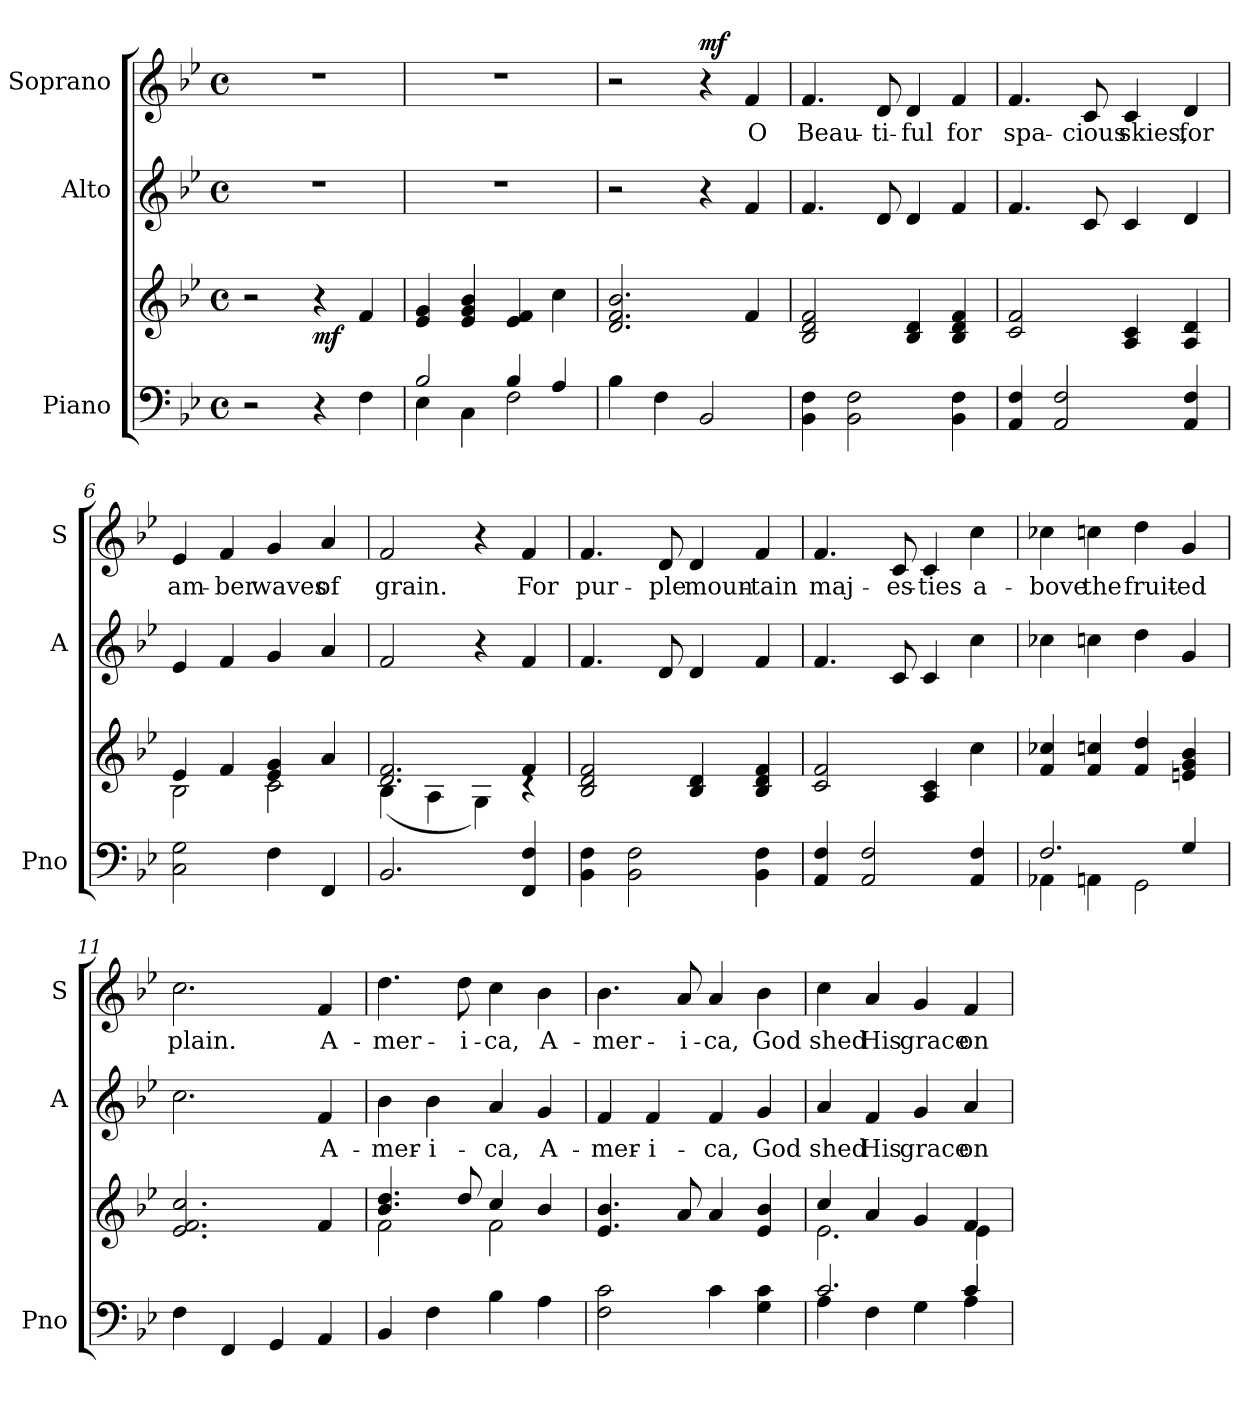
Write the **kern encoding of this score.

**kern	**kern	**dynam	**kern	**text	**kern	**text	**dynam
*part3	*part3	*part3	*part2	*part2	*part1	*part1	*part1
*staff4	*staff3	*staff3/4	*staff2	*staff2	*staff1	*staff1	*staff1
*I"Piano	*	*	*I"Alto	*	*I"Soprano	*	*
*I'Pno	*	*	*I'A	*	*I'S	*	*
*clefF4	*clefG2	*	*clefG2	*	*clefG2	*	*
*k[b-e-]	*k[b-e-]	*	*k[b-e-]	*	*k[b-e-]	*	*
*B-:	*B-:	*	*B-:	*	*B-:	*	*
*M4/4	*M4/4	*	*M4/4	*	*M4/4	*	*
*met(c)	*met(c)	*	*met(c)	*	*met(c)	*	*
=1	=1	=1	=1	=1	=1	=1	=1
2r	2r	.	1r	.	1r	.	.
!	!	!LO:DY:b	!	!	!	!	!
4r	4r	mf	.	.	.	.	.
4F\	4f/	.	.	.	.	.	.
=2	=2	=2	=2	=2	=2	=2	=2
*^	*	*	*	*	*	*	*
2B-/	4E-\	4e-/ 4g/	.	1r	.	1r	.	.
.	4C\	4e-/ 4g/ 4b-/	.	.	.	.	.	.
4B-/	2F\	4e-/ 4f/	.	.	.	.	.	.
4A/	.	4cc\	.	.	.	.	.	.
*v	*v	*	*	*	*	*	*	*
=3	=3	=3	=3	=3	=3	=3	=3
4B-\	2.d/ 2.f/ 2.b-/	.	2r	.	2r	.	.
4F\	.	.	.	.	.	.	.
!	!	!	!	!	!	!	!LO:DY:b
2BB-/	.	.	4r	.	4r	.	mf
!	!	!	!	!	!	!LO:LY:b	!
.	4f/	.	4f/	.	4f/	O	.
=4	=4	=4	=4	=4	=4	=4	=4
!	!	!	!	!	!	!LO:LY:b	!
4BB-\ 4F\	2B-/ 2d/ 2f/	.	4.f/	.	4.f/	Beau-	.
2BB-\ 2F\	.	.	.	.	.	.	.
!	!	!	!	!	!	!LO:LY:b	!
.	.	.	8d/	.	8d/	-ti-	.
!	!	!	!	!	!	!LO:LY:b	!
.	4B-/ 4d/	.	4d/	.	4d/	-ful	.
!	!	!	!	!	!	!LO:LY:b	!
4BB-\ 4F\	4B-/ 4d/ 4f/	.	4f/	.	4f/	for	.
=5	=5	=5	=5	=5	=5	=5	=5
!	!	!	!	!	!	!LO:LY:b	!
4AA/ 4F/	2c/ 2f/	.	4.f/	.	4.f/	spa-	.
2AA/ 2F/	.	.	.	.	.	.	.
!	!	!	!	!	!	!LO:LY:b	!
.	.	.	8c/	.	8c/	-cious	.
!	!	!	!	!	!	!LO:LY:b	!
.	4A/ 4c/	.	4c/	.	4c/	skies,	.
!	!	!	!	!	!	!LO:LY:b	!
4AA/ 4F/	4A/ 4d/	.	4d/	.	4d/	for	.
=6	=6	=6	=6	=6	=6	=6	=6
*	*^	*	*	*	*	*	*
!	!	!	!	!	!	!	!LO:LY:b	!
2C\ 2G\	4e-/	2B-\	.	4e-/	.	4e-/	am-	.
!	!	!	!	!	!	!	!LO:LY:b	!
.	4f/	.	.	4f/	.	4f/	-ber	.
!	!	!	!	!	!	!	!LO:LY:b	!
4F\	4e-/ 4g/	2c\	.	4g/	.	4g/	waves	.
!	!	!	!	!	!	!	!LO:LY:b	!
4FF/	4a/	.	.	4a/	.	4a/	of	.
=7	=7	=7	=7	=7	=7	=7	=7	=7
!	!	!	!	!	!	!	!LO:LY:b	!
2.BB-/	2.d/ 2.f/	(<4B-\	.	2f/	.	2f/	grain.	.
.	.	4A\	.	.	.	.	.	.
.	.	4G\)	.	4r	.	4r	.	.
!	!	!	!	!	!	!	!LO:LY:b	!
4FF/ 4F/	4f/	4rc	.	4f/	.	4f/	For	.
!!LO:LB:g=z
=8	=8	=8	=8	=8	=8	=8	=8	=8
!	!	!	!	!	!	!	!LO:LY:b	!
*	*v	*v	*	*	*	*	*	*
4BB-\ 4F\	2B-/ 2d/ 2f/	.	4.f/	.	4.f/	pur-	.
2BB-\ 2F\	.	.	.	.	.	.	.
!	!	!	!	!	!	!LO:LY:b	!
.	.	.	8d/	.	8d/	-ple	.
!	!	!	!	!	!	!LO:LY:b	!
.	4B-/ 4d/	.	4d/	.	4d/	moun-	.
!	!	!	!	!	!	!LO:LY:b	!
4BB-\ 4F\	4B-/ 4d/ 4f/	.	4f/	.	4f/	-tain	.
=9	=9	=9	=9	=9	=9	=9	=9
!	!	!	!	!	!	!LO:LY:b	!
4AA/ 4F/	2c/ 2f/	.	4.f/	.	4.f/	maj-	.
2AA/ 2F/	.	.	.	.	.	.	.
!	!	!	!	!	!	!LO:LY:b	!
.	.	.	8c/	.	8c/	-es-	.
!	!	!	!	!	!	!LO:LY:b	!
.	4A/ 4c/	.	4c/	.	4c/	-ties	.
!	!	!	!	!	!	!LO:LY:b	!
4AA/ 4F/	4cc\	.	4cc\	.	4cc\	a-	.
=10	=10	=10	=10	=10	=10	=10	=10
*^	*	*	*	*	*	*	*
!	!	!	!	!	!	!	!LO:LY:b	!
2.F/	4AA-X\	4f/ 4cc-X/	.	4cc-X\	.	4cc-X\	-bove	.
!	!	!	!	!	!	!	!LO:LY:b	!
.	4AAn\	4f/ 4ccn/	.	4ccn\	.	4ccn\	the	.
!	!	!	!	!	!	!	!LO:LY:b	!
.	2GG\	4f/ 4dd/	.	4dd\	.	4dd\	fruit-	.
!	!	!	!	!	!	!	!LO:LY:b	!
4G/	.	4en/ 4g/ 4b-/	.	4g/	.	4g/	-ed	.
*v	*v	*	*	*	*	*	*	*
=11	=11	=11	=11	=11	=11	=11	=11
!	!	!	!	!	!	!LO:LY:b	!
4F\	2.e-/ 2.f/ 2.cc/	.	2.cc\	.	2.cc\	plain.	.
4FF/	.	.	.	.	.	.	.
4GG/	.	.	.	.	.	.	.
!	!	!	!	!LO:LY:b	!	!LO:LY:b	!
4AA/	4f/	.	4f/	A-	4f/	A-	.
=12	=12	=12	=12	=12	=12	=12	=12
*	*^	*	*	*	*	*	*
!	!	!	!	!	!LO:LY:b	!	!LO:LY:b	!
4BB-/	4.b-/ 4.dd/	2f\	.	4b-\	-mer-	4.dd\	-mer-	.
!	!	!	!	!	!LO:LY:b	!	!	!
4F\	.	.	.	4b-\	-i-	.	.	.
!	!	!	!	!	!	!	!LO:LY:b	!
.	8dd/	.	.	.	.	8dd\	-i-	.
!	!	!	!	!	!LO:LY:b	!	!LO:LY:b	!
4B-\	4cc/	2f\	.	4a/	-ca,	4cc\	-ca,	.
!	!	!	!	!	!LO:LY:b	!	!LO:LY:b	!
4A\	4b-/	.	.	4g/	A-	4b-\	A-	.
*	*v	*v	*	*	*	*	*	*
=13	=13	=13	=13	=13	=13	=13	=13
!	!	!	!	!LO:LY:b	!	!LO:LY:b	!
2F\ 2c\	4.e-/ 4.b-/	.	4f/	-mer-	4.b-\	-mer-	.
!	!	!	!	!LO:LY:b	!	!	!
.	.	.	4f/	-i-	.	.	.
!	!	!	!	!	!	!LO:LY:b	!
.	8a/	.	.	.	8a/	-i-	.
!	!	!	!	!LO:LY:b	!	!LO:LY:b	!
4c\	4a/	.	4f/	-ca,	4a/	-ca,	.
!	!	!	!	!LO:LY:b	!	!LO:LY:b	!
4G\ 4c\	4e-/ 4b-/	.	4g/	God	4b-\	God	.
=14	=14	=14	=14	=14	=14	=14	=14
*^	*^	*	*	*	*	*	*
!	!	!	!	!	!	!LO:LY:b	!	!LO:LY:b	!
2.c/	4A\	4cc/	2.e-\	.	4a/	shed	4cc\	shed	.
!	!	!	!	!	!	!LO:LY:b	!	!LO:LY:b	!
.	4F\	4a/	.	.	4f/	His	4a/	His	.
!	!	!	!	!	!	!LO:LY:b	!	!LO:LY:b	!
.	4G\	4g/	.	.	4g/	grace	4g/	grace	.
!	!	!	!	!	!	!LO:LY:b	!	!LO:LY:b	!
4c/	4A\	4f/	4e-\	.	4a/	on	4f/	on	.
*v	*v	*	*	*	*	*	*	*	*
*	*v	*v	*	*	*	*	*	*
=	=	=	=	=	=	=	=
*-	*-	*-	*-	*-	*-	*-	*-
